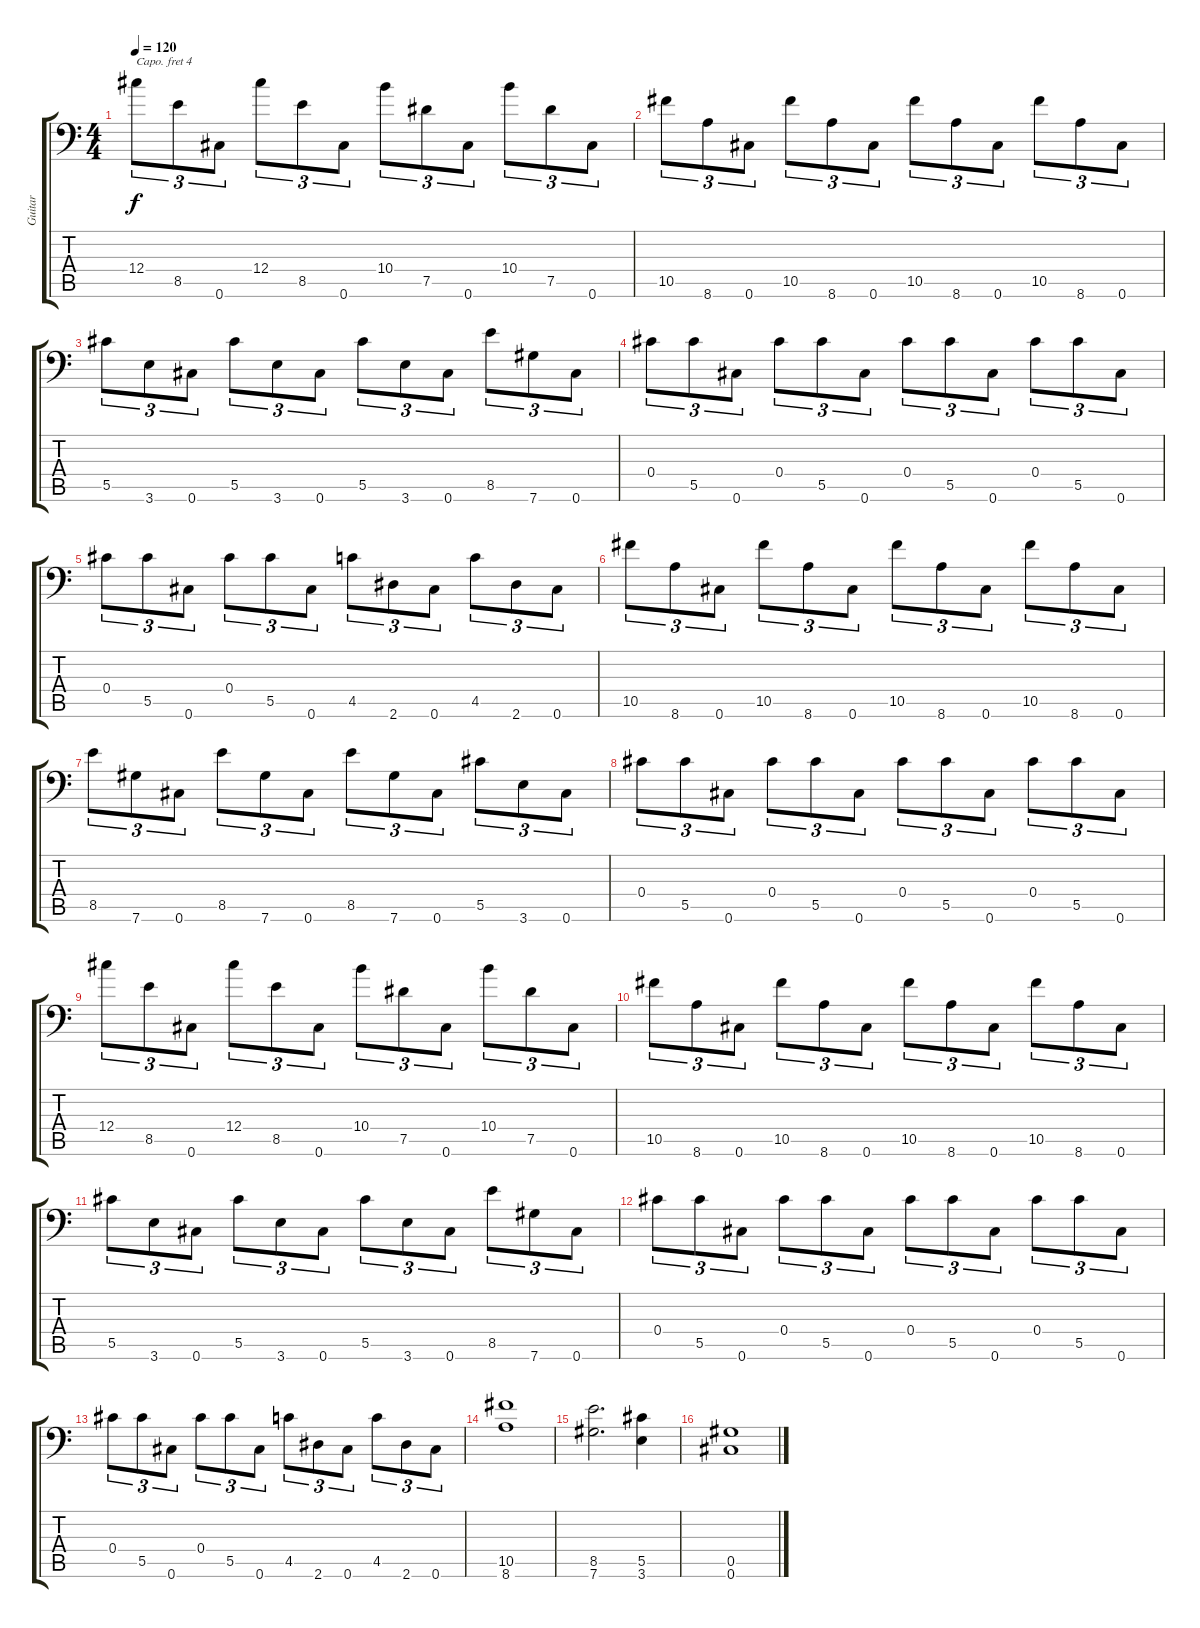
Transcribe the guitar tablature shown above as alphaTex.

\track ("Guitar" "Guitar") {instrument distortionguitar}
\staff {score tabs}
\capo 4
\tuning (B3 Gb3 D3 A2 E2 A1) {hide}
\ts (4 4)
\tempo 120
\clef f4
\ks c
12.4.8{tu (3 2) dy f} 8.5.8{tu (3 2)} 0.6.8{tu (3 2)} 12.4.8{tu (3 2)} 8.5.8{tu (3 2)} 0.6.8{tu (3 2)} 10.4.8{tu (3 2)} 7.5.8{tu (3 2)} 0.6.8{tu (3 2)} 10.4.8{tu (3 2)} 7.5.8{tu (3 2)} 0.6.8{tu (3 2)} |
10.5.8{tu (3 2)} 8.6.8{tu (3 2)} 0.6.8{tu (3 2)} 10.5.8{tu (3 2)} 8.6.8{tu (3 2)} 0.6.8{tu (3 2)} 10.5.8{tu (3 2)} 8.6.8{tu (3 2)} 0.6.8{tu (3 2)} 10.5.8{tu (3 2)} 8.6.8{tu (3 2)} 0.6.8{tu (3 2)} |
5.5.8{tu (3 2)} 3.6.8{tu (3 2)} 0.6.8{tu (3 2)} 5.5.8{tu (3 2)} 3.6.8{tu (3 2)} 0.6.8{tu (3 2)} 5.5.8{tu (3 2)} 3.6.8{tu (3 2)} 0.6.8{tu (3 2)} 8.5.8{tu (3 2)} 7.6.8{tu (3 2)} 0.6.8{tu (3 2)} |
0.4.8{tu (3 2)} 5.5.8{tu (3 2)} 0.6.8{tu (3 2)} 0.4.8{tu (3 2)} 5.5.8{tu (3 2)} 0.6.8{tu (3 2)} 0.4.8{tu (3 2)} 5.5.8{tu (3 2)} 0.6.8{tu (3 2)} 0.4.8{tu (3 2)} 5.5.8{tu (3 2)} 0.6.8{tu (3 2)} |
0.4.8{tu (3 2)} 5.5.8{tu (3 2)} 0.6.8{tu (3 2)} 0.4.8{tu (3 2)} 5.5.8{tu (3 2)} 0.6.8{tu (3 2)} 4.5.8{tu (3 2)} 2.6.8{tu (3 2)} 0.6.8{tu (3 2)} 4.5.8{tu (3 2)} 2.6.8{tu (3 2)} 0.6.8{tu (3 2)} |
10.5.8{tu (3 2)} 8.6.8{tu (3 2)} 0.6.8{tu (3 2)} 10.5.8{tu (3 2)} 8.6.8{tu (3 2)} 0.6.8{tu (3 2)} 10.5.8{tu (3 2)} 8.6.8{tu (3 2)} 0.6.8{tu (3 2)} 10.5.8{tu (3 2)} 8.6.8{tu (3 2)} 0.6.8{tu (3 2)} |
8.5.8{tu (3 2)} 7.6.8{tu (3 2)} 0.6.8{tu (3 2)} 8.5.8{tu (3 2)} 7.6.8{tu (3 2)} 0.6.8{tu (3 2)} 8.5.8{tu (3 2)} 7.6.8{tu (3 2)} 0.6.8{tu (3 2)} 5.5.8{tu (3 2)} 3.6.8{tu (3 2)} 0.6.8{tu (3 2)} |
0.4.8{tu (3 2)} 5.5.8{tu (3 2)} 0.6.8{tu (3 2)} 0.4.8{tu (3 2)} 5.5.8{tu (3 2)} 0.6.8{tu (3 2)} 0.4.8{tu (3 2)} 5.5.8{tu (3 2)} 0.6.8{tu (3 2)} 0.4.8{tu (3 2)} 5.5.8{tu (3 2)} 0.6.8{tu (3 2)} |
12.4.8{tu (3 2)} 8.5.8{tu (3 2)} 0.6.8{tu (3 2)} 12.4.8{tu (3 2)} 8.5.8{tu (3 2)} 0.6.8{tu (3 2)} 10.4.8{tu (3 2)} 7.5.8{tu (3 2)} 0.6.8{tu (3 2)} 10.4.8{tu (3 2)} 7.5.8{tu (3 2)} 0.6.8{tu (3 2)} |
10.5.8{tu (3 2)} 8.6.8{tu (3 2)} 0.6.8{tu (3 2)} 10.5.8{tu (3 2)} 8.6.8{tu (3 2)} 0.6.8{tu (3 2)} 10.5.8{tu (3 2)} 8.6.8{tu (3 2)} 0.6.8{tu (3 2)} 10.5.8{tu (3 2)} 8.6.8{tu (3 2)} 0.6.8{tu (3 2)} |
5.5.8{tu (3 2)} 3.6.8{tu (3 2)} 0.6.8{tu (3 2)} 5.5.8{tu (3 2)} 3.6.8{tu (3 2)} 0.6.8{tu (3 2)} 5.5.8{tu (3 2)} 3.6.8{tu (3 2)} 0.6.8{tu (3 2)} 8.5.8{tu (3 2)} 7.6.8{tu (3 2)} 0.6.8{tu (3 2)} |
0.4.8{tu (3 2)} 5.5.8{tu (3 2)} 0.6.8{tu (3 2)} 0.4.8{tu (3 2)} 5.5.8{tu (3 2)} 0.6.8{tu (3 2)} 0.4.8{tu (3 2)} 5.5.8{tu (3 2)} 0.6.8{tu (3 2)} 0.4.8{tu (3 2)} 5.5.8{tu (3 2)} 0.6.8{tu (3 2)} |
0.4.8{tu (3 2)} 5.5.8{tu (3 2)} 0.6.8{tu (3 2)} 0.4.8{tu (3 2)} 5.5.8{tu (3 2)} 0.6.8{tu (3 2)} 4.5.8{tu (3 2)} 2.6.8{tu (3 2)} 0.6.8{tu (3 2)} 4.5.8{tu (3 2)} 2.6.8{tu (3 2)} 0.6.8{tu (3 2)} |
\section ("" "")
(10.5 8.6).1 |
(8.5 7.6).2{d} (5.5 3.6).4 |
(0.5 0.6).1
